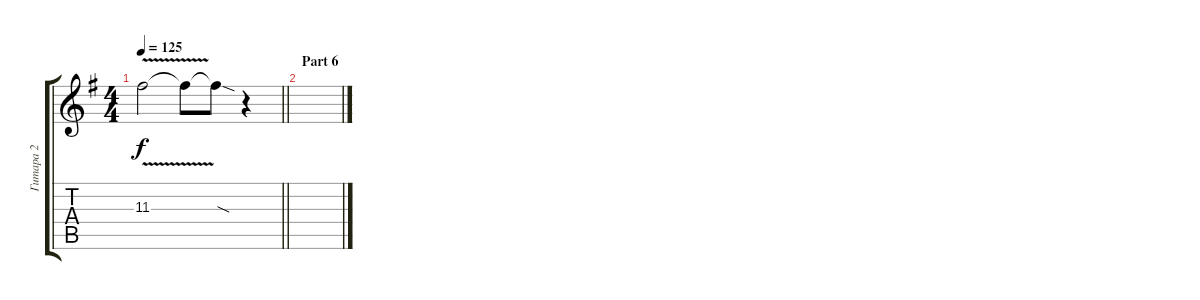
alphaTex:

\track ("Гитара 2" "Гитара 2") {instrument distortionguitar}
\staff {score tabs}
\tuning (E4 B3 G3 D3 A2 E2) {hide}
\ts (4 4)
\tempo 125
\clef g2
\barLineRight lightlight
\ks eminor
11.3{v}.2{dy f} 11.3{t}.8 11.3{sod t}.8 r.4 |
\section ("" "Part 6")
